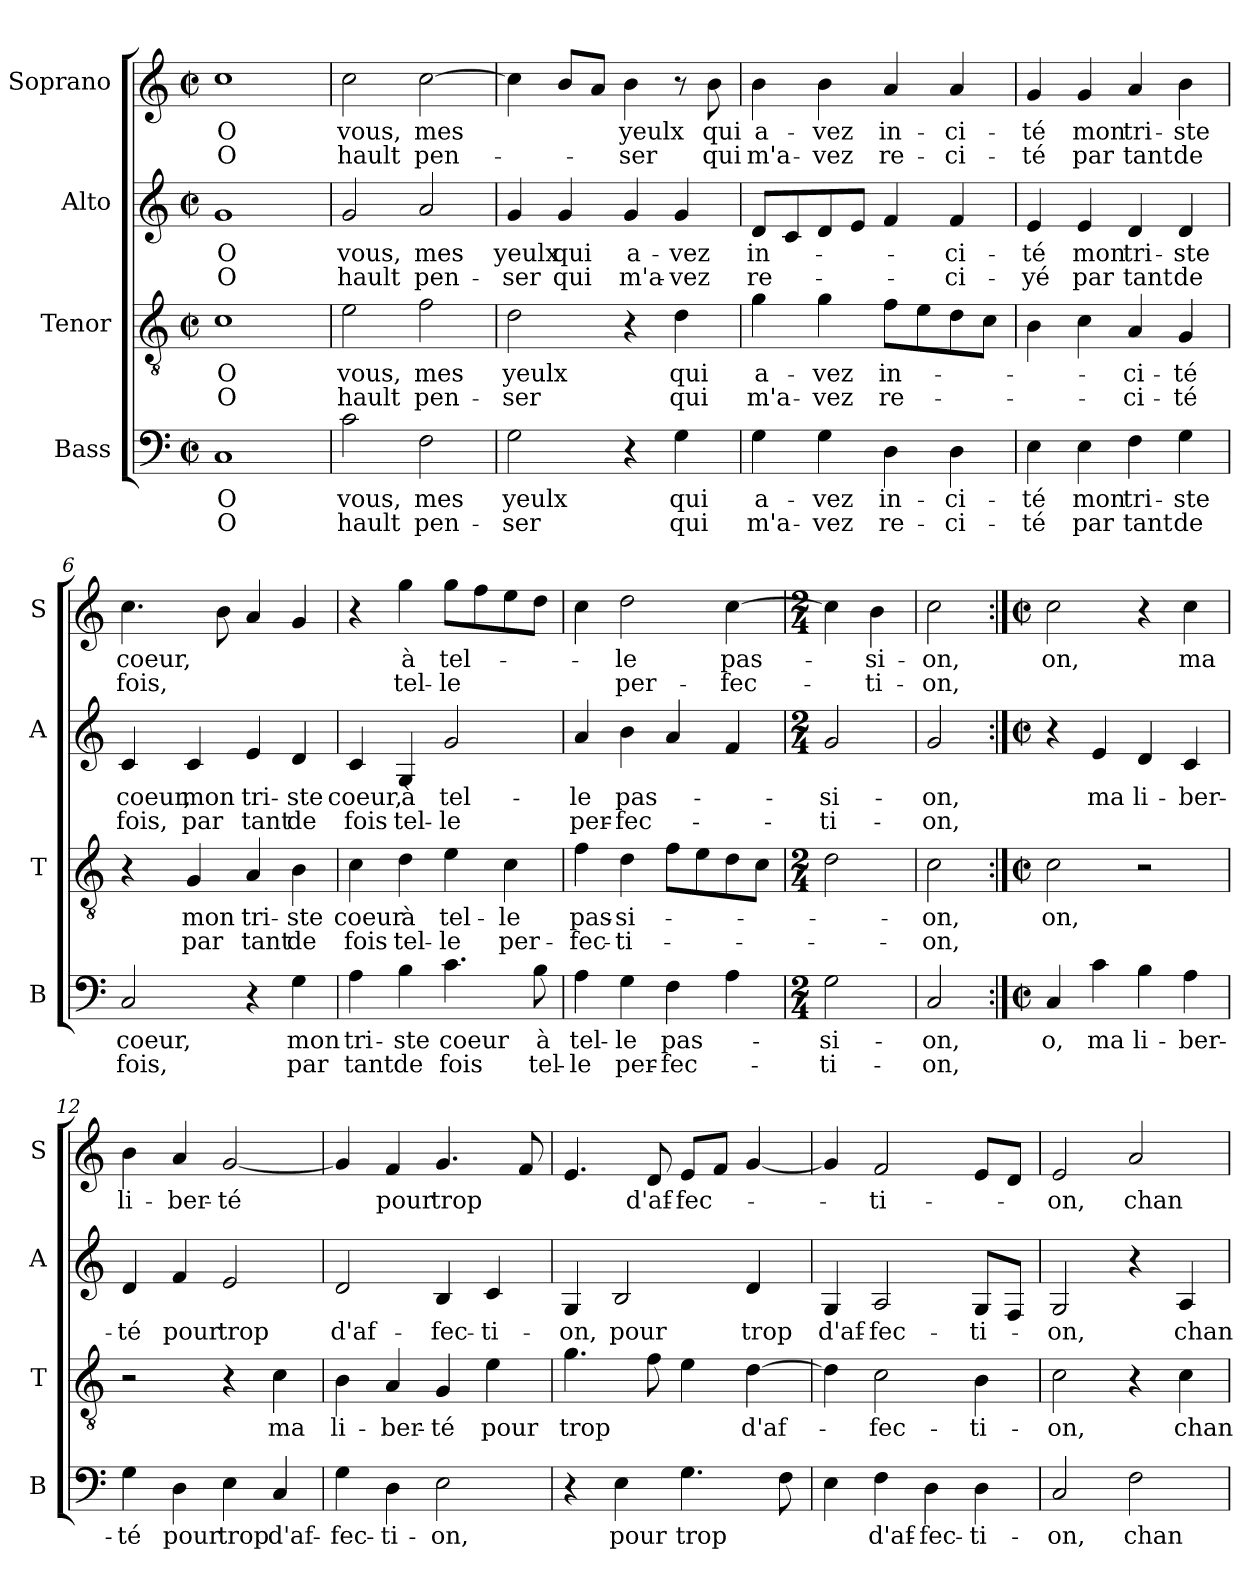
**kern	**text	**text	**kern	**text	**text	**kern	**text	**text	**kern	**text	**text
*part4	*part4	*part4	*part3	*part3	*part3	*part2	*part2	*part2	*part1	*part1	*part1
*staff4	*staff4	*staff4	*staff3	*staff3	*staff3	*staff2	*staff2	*staff2	*staff1	*staff1	*staff1
*I"Bass	*	*	*I"Tenor	*	*	*I"Alto	*	*	*I"Soprano	*	*
*I'B	*	*	*I'T	*	*	*I'A	*	*	*I'S	*	*
*clefF4	*	*	*clefGv2	*	*	*clefG2	*	*	*clefG2	*	*
*k[]	*	*	*k[]	*	*	*k[]	*	*	*k[]	*	*
*C:	*	*	*C:	*	*	*C:	*	*	*C:	*	*
*M2/2	*	*	*M2/2	*	*	*M2/2	*	*	*M2/2	*	*
*met(c|)	*	*	*met(c|)	*	*	*met(c|)	*	*	*met(c|)	*	*
=1	=1	=1	=1	=1	=1	=1	=1	=1	=1	=1	=1
!	!LO:LY:b	!LO:LY:b	!	!LO:LY:b	!LO:LY:b	!	!LO:LY:b	!LO:LY:b	!	!LO:LY:b	!LO:LY:b
1C	O	O	1c	O	O	1g	O	O	1cc	O	O
=2	=2	=2	=2	=2	=2	=2	=2	=2	=2	=2	=2
!	!LO:LY:b	!LO:LY:b	!	!LO:LY:b	!LO:LY:b	!	!LO:LY:b	!LO:LY:b	!	!LO:LY:b	!LO:LY:b
2c\	vous,	hault	2e\	vous,	hault	2g/	vous,	hault	2cc\	vous,	hault
!	!LO:LY:b	!LO:LY:b	!	!LO:LY:b	!LO:LY:b	!	!LO:LY:b	!LO:LY:b	!	!LO:LY:b	!LO:LY:b
2F\	mes	pen-	2f\	mes	pen-	2a/	mes	pen-	[2cc\	mes	pen-
=3	=3	=3	=3	=3	=3	=3	=3	=3	=3	=3	=3
!	!LO:LY:b	!LO:LY:b	!	!LO:LY:b	!LO:LY:b	!	!LO:LY:b	!LO:LY:b	!	!	!
2G\	yeulx	-ser	2d\	yeulx	-ser	4g/	yeulx	-ser	4cc\]	.	.
!	!	!	!	!	!	!	!LO:LY:b	!LO:LY:b	!	!	!
.	.	.	.	.	.	4g/	qui	qui	8b/L	.	.
.	.	.	.	.	.	.	.	.	8a/J	.	.
!	!	!	!	!	!	!	!LO:LY:b	!LO:LY:b	!	!LO:LY:b	!LO:LY:b
4r	.	.	4r	.	.	4g/	a-	m'a-	4b\	yeulx	-ser
!	!LO:LY:b	!LO:LY:b	!	!LO:LY:b	!LO:LY:b	!	!LO:LY:b	!LO:LY:b	!	!	!
4G\	qui	qui	4d\	qui	qui	4g/	-vez	-vez	8r	.	.
!	!	!	!	!	!	!	!	!	!	!LO:LY:b	!LO:LY:b
.	.	.	.	.	.	.	.	.	8b\	qui	qui
=4	=4	=4	=4	=4	=4	=4	=4	=4	=4	=4	=4
!	!LO:LY:b	!LO:LY:b	!	!LO:LY:b	!LO:LY:b	!	!LO:LY:b	!LO:LY:b	!	!LO:LY:b	!LO:LY:b
4G\	a-	m'a-	4g\	a-	m'a-	8d/L	in-	re-	4b\	a-	m'a-
.	.	.	.	.	.	8c/	.	.	.	.	.
!	!LO:LY:b	!LO:LY:b	!	!LO:LY:b	!LO:LY:b	!	!	!	!	!LO:LY:b	!LO:LY:b
4G\	-vez	-vez	4g\	-vez	-vez	8d/	.	.	4b\	-vez	-vez
.	.	.	.	.	.	8e/J	.	.	.	.	.
!	!LO:LY:b	!LO:LY:b	!	!LO:LY:b	!LO:LY:b	!	!	!	!	!LO:LY:b	!LO:LY:b
4D\	in-	re-	8f\L	in-	re-	4f/	.	.	4a/	in-	re-
.	.	.	8e\	.	.	.	.	.	.	.	.
!	!LO:LY:b	!LO:LY:b	!	!	!	!	!LO:LY:b	!LO:LY:b	!	!LO:LY:b	!LO:LY:b
4D\	-ci-	-ci-	8d\	.	.	4f/	-ci-	-ci-	4a/	-ci-	-ci-
.	.	.	8c\J	.	.	.	.	.	.	.	.
=5	=5	=5	=5	=5	=5	=5	=5	=5	=5	=5	=5
!	!LO:LY:b	!LO:LY:b	!	!	!	!	!LO:LY:b	!LO:LY:b	!	!LO:LY:b	!LO:LY:b
4E\	-té	-té	4B\	.	.	4e/	-té	-yé	4g/	-té	-té
!	!LO:LY:b	!LO:LY:b	!	!	!	!	!LO:LY:b	!LO:LY:b	!	!LO:LY:b	!LO:LY:b
4E\	mon	par	4c\	.	.	4e/	mon	par	4g/	mon	par
!	!LO:LY:b	!LO:LY:b	!	!LO:LY:b	!LO:LY:b	!	!LO:LY:b	!LO:LY:b	!	!LO:LY:b	!LO:LY:b
4F\	tri-	tant	4A/	-ci-	-ci-	4d/	tri-	tant	4a/	tri-	tant
!	!LO:LY:b	!LO:LY:b	!	!LO:LY:b	!LO:LY:b	!	!LO:LY:b	!LO:LY:b	!	!LO:LY:b	!LO:LY:b
4G\	-ste	de	4G/	-té	-té	4d/	-ste	de	4b\	-ste	de
!!LO:LB:g=z
=6	=6	=6	=6	=6	=6	=6	=6	=6	=6	=6	=6
!	!LO:LY:b	!LO:LY:b	!	!	!	!	!LO:LY:b	!LO:LY:b	!	!LO:LY:b	!LO:LY:b
2C/	coeur,	fois,	4r	.	.	4c/	coeur,	fois,	4.cc\	coeur,	fois,
!	!	!	!	!LO:LY:b	!LO:LY:b	!	!LO:LY:b	!LO:LY:b	!	!	!
.	.	.	4G/	mon	par	4c/	mon	par	.	.	.
.	.	.	.	.	.	.	.	.	8b\	.	.
!	!	!	!	!LO:LY:b	!LO:LY:b	!	!LO:LY:b	!LO:LY:b	!	!	!
4r	.	.	4A/	tri-	tant	4e/	tri-	tant	4a/	.	.
!	!LO:LY:b	!LO:LY:b	!	!LO:LY:b	!LO:LY:b	!	!LO:LY:b	!LO:LY:b	!	!	!
4G\	mon	par	4B\	-ste	de	4d/	-ste	de	4g/	.	.
=7	=7	=7	=7	=7	=7	=7	=7	=7	=7	=7	=7
!	!LO:LY:b	!LO:LY:b	!	!LO:LY:b	!LO:LY:b	!	!LO:LY:b	!LO:LY:b	!	!	!
4A\	tri-	tant	4c\	coeur	fois	4c/	coeur,	fois	4r	.	.
!	!LO:LY:b	!LO:LY:b	!	!LO:LY:b	!LO:LY:b	!	!LO:LY:b	!LO:LY:b	!	!LO:LY:b	!LO:LY:b
4B\	-ste	de	4d\	à	tel-	4G/	à	tel-	4gg\	à	tel-
!	!LO:LY:b	!LO:LY:b	!	!LO:LY:b	!LO:LY:b	!	!LO:LY:b	!LO:LY:b	!	!LO:LY:b	!LO:LY:b
4.c\	coeur	fois	4e\	tel-	-le	2g/	tel-	-le	8gg\L	tel-	-le
.	.	.	.	.	.	.	.	.	8ff\	.	.
!	!	!	!	!LO:LY:b	!LO:LY:b	!	!	!	!	!	!
.	.	.	4c\	-le	per-	.	.	.	8ee\	.	.
!	!LO:LY:b	!LO:LY:b	!	!	!	!	!	!	!	!	!
8B\	à	tel-	.	.	.	.	.	.	8dd\J	.	.
=8	=8	=8	=8	=8	=8	=8	=8	=8	=8	=8	=8
!	!LO:LY:b	!LO:LY:b	!	!LO:LY:b	!LO:LY:b	!	!LO:LY:b	!LO:LY:b	!	!	!
4A\	tel-	-le	4f\	pas-	-fec-	4a/	-le	per-	4cc\	.	.
!	!LO:LY:b	!LO:LY:b	!	!LO:LY:b	!LO:LY:b	!	!LO:LY:b	!LO:LY:b	!	!LO:LY:b	!LO:LY:b
4G\	-le	per-	4d\	-si-	-ti-	4b\	pas-	-fec-	2dd\	-le	per-
!	!LO:LY:b	!LO:LY:b	!	!	!	!	!	!	!	!	!
4F\	pas-	-fec-	8f\L	.	.	4a/	.	.	.	.	.
.	.	.	8e\	.	.	.	.	.	.	.	.
!	!	!	!	!	!	!	!	!	!	!LO:LY:b	!LO:LY:b
4A\	.	.	8d\	.	.	4f/	.	.	[4cc\	pas-	-fec-
.	.	.	8c\J	.	.	.	.	.	.	.	.
=9	=9	=9	=9	=9	=9	=9	=9	=9	=9	=9	=9
*M2/4	*	*	*M2/4	*	*	*M2/4	*	*	*M2/4	*	*
!	!LO:LY:b	!LO:LY:b	!	!	!	!	!LO:LY:b	!LO:LY:b	!	!	!
2G\	-si-	-ti-	2d\	.	.	2g/	-si-	-ti-	4cc\]	.	.
!	!	!	!	!	!	!	!	!	!	!LO:LY:b	!LO:LY:b
.	.	.	.	.	.	.	.	.	4b\	-si-	-ti-
=10	=10	=10	=10	=10	=10	=10	=10	=10	=10	=10	=10
!	!LO:LY:b	!LO:LY:b	!	!LO:LY:b	!LO:LY:b	!	!LO:LY:b	!LO:LY:b	!	!LO:LY:b	!LO:LY:b
2C/	-on,	-on,	2c\	-on,	-on,	2g/	-on,	-on,	2cc\	-on,	-on,
!!LO:PB:g=z
=11:|!	=11:|!	=11:|!	=11:|!	=11:|!	=11:|!	=11:|!	=11:|!	=11:|!	=11:|!	=11:|!	=11:|!
*M2/2	*	*	*M2/2	*	*	*M2/2	*	*	*M2/2	*	*
*met(c|)	*	*	*met(c|)	*	*	*met(c|)	*	*	*met(c|)	*	*
!	!LO:LY:b	!	!	!LO:LY:b	!	!	!	!	!	!LO:LY:b	!
4C/	o,	.	2c\	on,	.	4r	.	.	2cc\	on,	.
!	!LO:LY:b	!	!	!	!	!	!LO:LY:b	!	!	!	!
4c\	ma	.	.	.	.	4e/	ma	.	.	.	.
!	!LO:LY:b	!	!	!	!	!	!LO:LY:b	!	!	!	!
4B\	li-	.	2r	.	.	4d/	li-	.	4r	.	.
!	!LO:LY:b	!	!	!	!	!	!LO:LY:b	!	!	!LO:LY:b	!
4A\	-ber-	.	.	.	.	4c/	-ber-	.	4cc\	ma	.
=12	=12	=12	=12	=12	=12	=12	=12	=12	=12	=12	=12
!	!LO:LY:b	!	!	!	!	!	!LO:LY:b	!	!	!LO:LY:b	!
4G\	-té	.	2r	.	.	4d/	-té	.	4b\	li-	.
!	!LO:LY:b	!	!	!	!	!	!LO:LY:b	!	!	!LO:LY:b	!
4D\	pour	.	.	.	.	4f/	pour	.	4a/	-ber-	.
!	!LO:LY:b	!	!	!	!	!	!LO:LY:b	!	!	!LO:LY:b	!
4E\	trop	.	4r	.	.	2e/	trop	.	[2g/	-té	.
!	!LO:LY:b	!	!	!LO:LY:b	!	!	!	!	!	!	!
4C/	d'af-	.	4c\	ma	.	.	.	.	.	.	.
=13	=13	=13	=13	=13	=13	=13	=13	=13	=13	=13	=13
!	!LO:LY:b	!	!	!LO:LY:b	!	!	!LO:LY:b	!	!	!	!
4G\	-fec-	.	4B\	li-	.	2d/	d'af-	.	4g/]	.	.
!	!LO:LY:b	!	!	!LO:LY:b	!	!	!	!	!	!LO:LY:b	!
4D\	-ti-	.	4A/	-ber-	.	.	.	.	4f/	pour	.
!	!LO:LY:b	!	!	!LO:LY:b	!	!	!LO:LY:b	!	!	!LO:LY:b	!
2E\	-on,	.	4G/	-té	.	4B/	-fec-	.	4.g/	trop	.
!	!	!	!	!LO:LY:b	!	!	!LO:LY:b	!	!	!	!
.	.	.	4e\	pour	.	4c/	-ti-	.	.	.	.
.	.	.	.	.	.	.	.	.	8f/	.	.
=14	=14	=14	=14	=14	=14	=14	=14	=14	=14	=14	=14
!	!	!	!	!LO:LY:b	!	!	!LO:LY:b	!	!	!	!
4r	.	.	4.g\	trop	.	4G/	-on,	.	4.e/	.	.
!	!LO:LY:b	!	!	!	!	!	!LO:LY:b	!	!	!	!
4E\	pour	.	.	.	.	2B/	pour	.	.	.	.
!	!	!	!	!	!	!	!	!	!	!LO:LY:b	!
.	.	.	8f\	.	.	.	.	.	8d/	d'af-	.
!	!LO:LY:b	!	!	!	!	!	!	!	!	!LO:LY:b	!
4.G\	trop	.	4e\	.	.	.	.	.	8e/L	-fec-	.
.	.	.	.	.	.	.	.	.	8f/J	.	.
!	!	!	!	!LO:LY:b	!	!	!LO:LY:b	!	!	!	!
.	.	.	[4d\	d'af-	.	4d/	trop	.	[4g/	.	.
8F\	.	.	.	.	.	.	.	.	.	.	.
=15	=15	=15	=15	=15	=15	=15	=15	=15	=15	=15	=15
!	!	!	!	!	!	!	!LO:LY:b	!	!	!	!
4E\	.	.	4d\]	.	.	4G/	d'af-	.	4g/]	.	.
!	!LO:LY:b	!	!	!LO:LY:b	!	!	!LO:LY:b	!	!	!LO:LY:b	!
4F\	d'af-	.	2c\	-fec-	.	2A/	-fec-	.	2f/	-ti-	.
!	!LO:LY:b	!	!	!	!	!	!	!	!	!	!
4D\	-fec-	.	.	.	.	.	.	.	.	.	.
!	!LO:LY:b	!	!	!LO:LY:b	!	!	!LO:LY:b	!	!	!	!
4D\	-ti-	.	4B\	-ti-	.	8G/L	-ti-	.	8e/L	.	.
.	.	.	.	.	.	8F/J	.	.	8d/J	.	.
!!LO:LB:g=z
=16	=16	=16	=16	=16	=16	=16	=16	=16	=16	=16	=16
!	!LO:LY:b	!	!	!LO:LY:b	!	!	!LO:LY:b	!	!	!LO:LY:b	!
2C/	-on,	.	2c\	-on,	.	2G/	-on,	.	2e/	-on,	.
!	!LO:LY:b	!	!	!	!	!	!	!	!	!LO:LY:b	!
2F\	chan-	.	4r	.	.	4r	.	.	2a/	chan-	.
!	!	!	!	!LO:LY:b	!	!	!LO:LY:b	!	!	!	!
.	.	.	4c\	chan-	.	4A/	chan-	.	.	.	.
=	=	=	=	=	=	=	=	=	=	=	=
*-	*-	*-	*-	*-	*-	*-	*-	*-	*-	*-	*-
